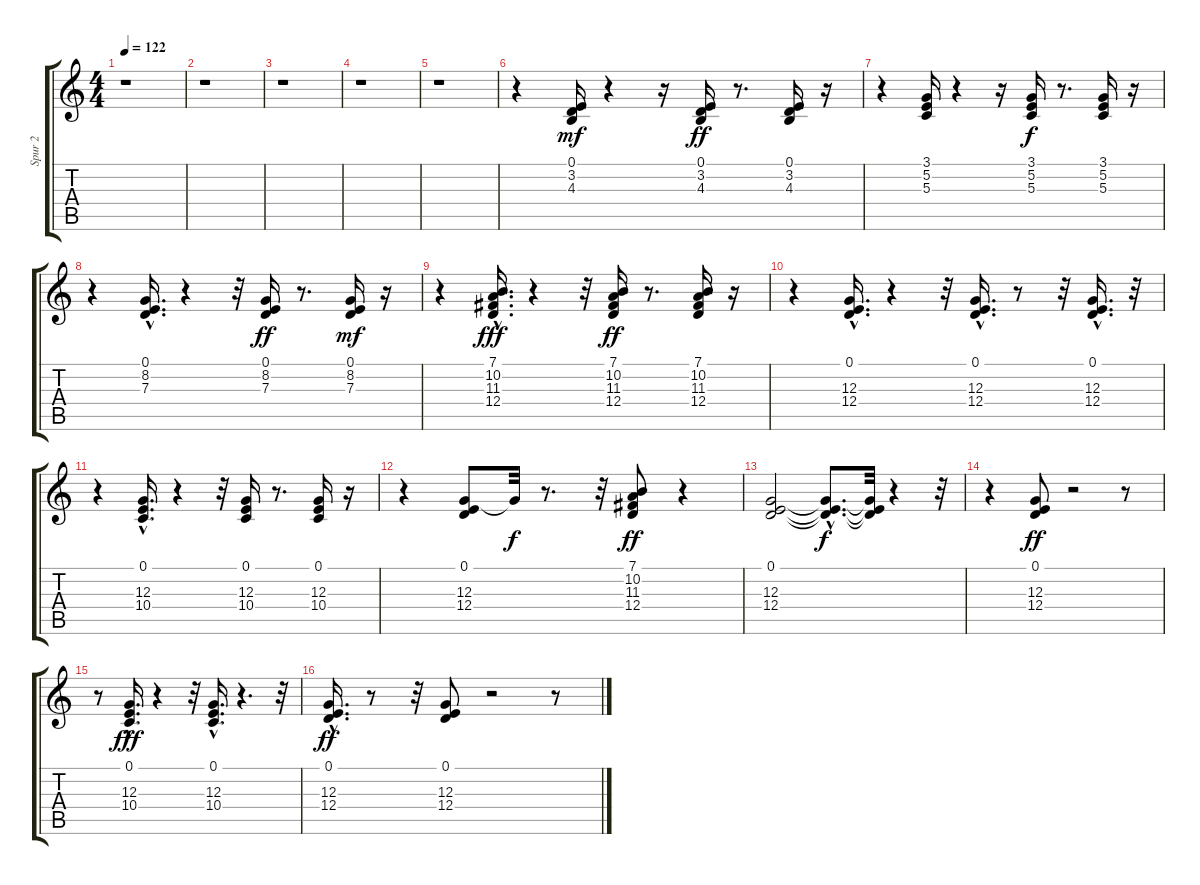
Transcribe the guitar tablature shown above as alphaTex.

\track ("Spur 2" "Spur 2") {instrument acousticgrandpiano}
\staff {score tabs}
\tuning (E4 B3 G3 D3 A2 E2) {hide}
\ts (4 4)
\tempo 122
\clef g2
\ks c
r.1{dy f} |
r.1 |
r.1 |
r.1 |
r.1 |
r.4 (0.1 3.2 4.3).16{dy mf instrument acousticgrandpiano} r.4 r.16 (0.1 3.2 4.3).16{dy ff} r.8{d} (0.1 3.2 4.3).16 r.16 |
r.4 (3.1 5.2 5.3).16 r.4 r.16 (3.1 5.2 5.3).16{dy f} r.8{d} (3.1 5.2 5.3).16 r.16 |
r.4 (0.1{hac} 8.2{hac} 7.3{hac}).16{d} r.4 r.32 (0.1 8.2 7.3).16{dy ff} r.8{d} (0.1 8.2 7.3).16{dy mf} r.16 |
r.4 (7.1{hac} 10.2{hac} 11.3 12.4).16{d dy fff} r.4 r.32 (7.1 10.2 11.3 12.4).16{dy ff} r.8{d} (7.1 10.2 11.3 12.4).16 r.16 |
r.4 (0.1{hac} 12.3{hac} 12.4{hac}).16{d} r.4 r.32 (0.1 12.3{hac} 12.4).16{d} r.8 r.32 (0.1 12.3{hac} 12.4).16{d} r.32 |
r.4 (0.1{hac} 12.3{hac} 10.4{hac}).16{d} r.4 r.32 (0.1 12.3 10.4).16 r.8{d} (0.1 12.3 10.4).16 r.16 |
r.4 (0.1 12.3 12.4).8 12.3{t}.32{dy f} r.8{d} r.32 (7.1 10.2 11.3 12.4).8{dy ff} r.4 |
(0.1 12.3 12.4).2 (0.1{hac t} 12.3{hac t} 12.4{hac t}).8{d dy f} (0.1{t} 12.3{t} 12.4{t}).32 r.4 r.32 |
r.4 (0.1 12.3 12.4).8{dy ff} r.2 r.8 |
r.8 (0.1 12.3{hac} 10.4{hac}).16{d dy fff} r.4 r.32 (0.1{hac} 12.3{hac} 10.4{hac}).16{d} r.4{d} r.32 |
(0.1 12.3{hac} 12.4).16{d dy ff} r.8 r.32 (0.1 12.3 12.4).8 r.2 r.8
